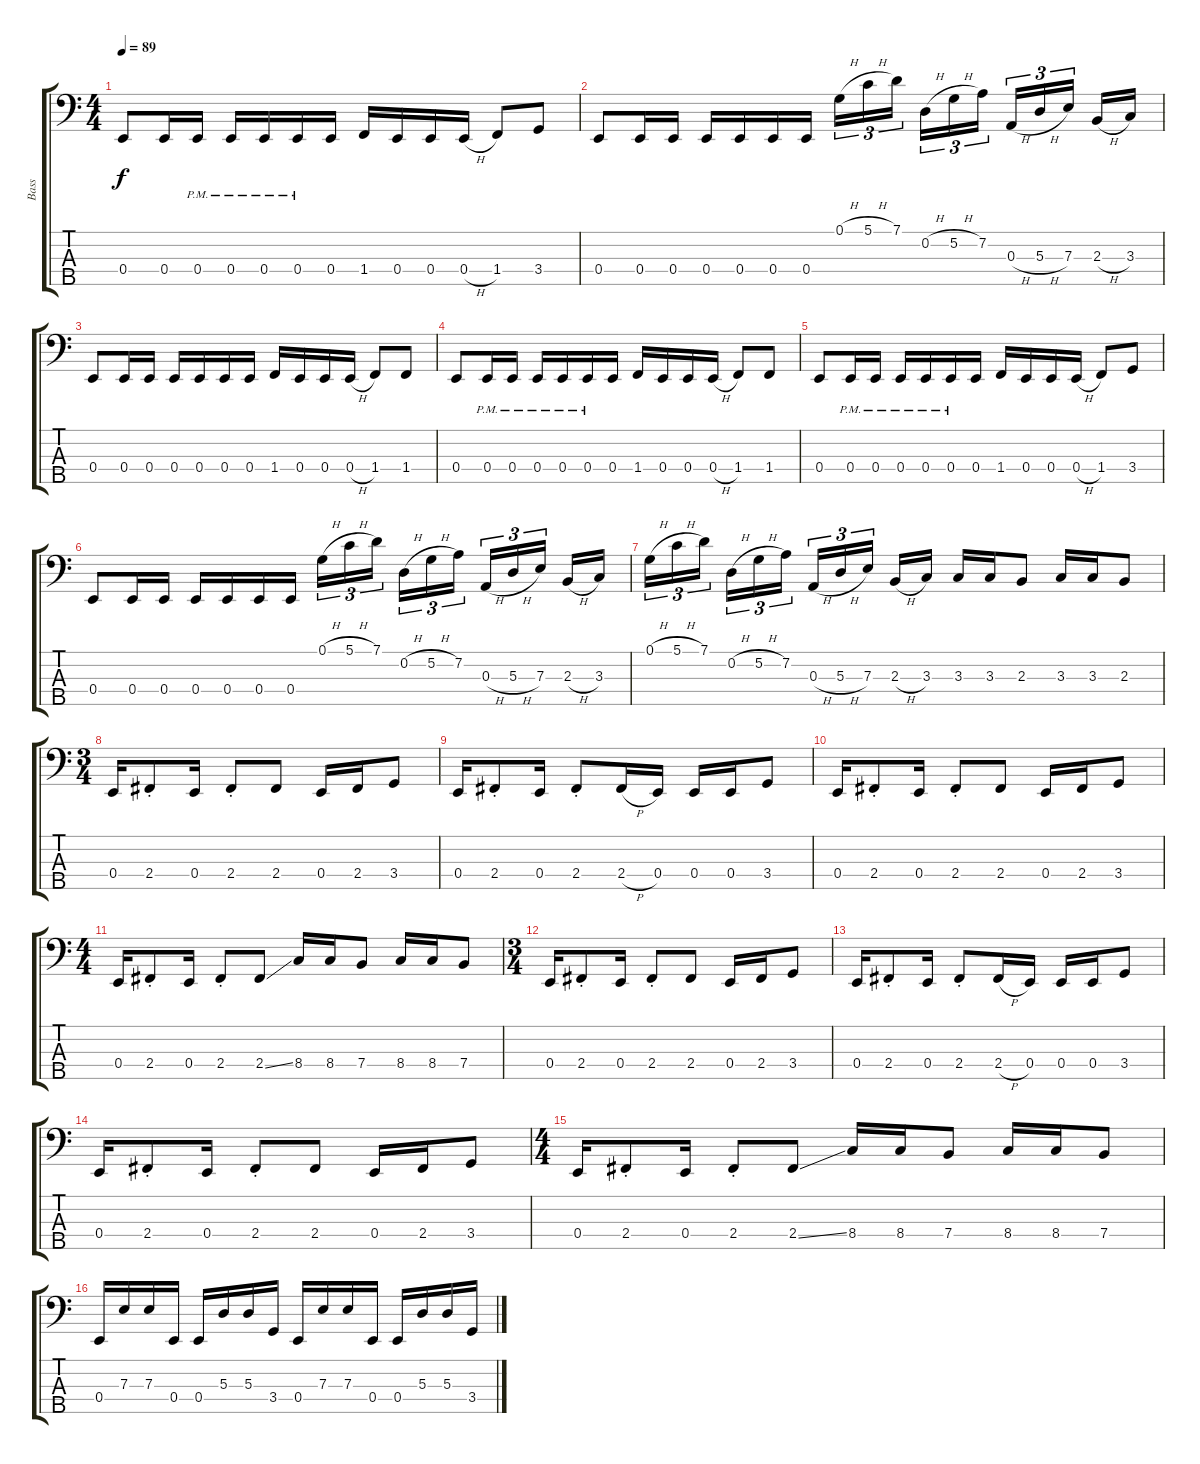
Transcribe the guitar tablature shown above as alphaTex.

\track ("Bass" "Bass") {instrument electricbasspick}
\staff {score tabs}
\tuning (G2 D2 A1 E1 B0) {hide}
\ts (4 4)
\tempo 89
\clef f4
\ks c
0.4.8{dy f} 0.4.16 0.4{pm}.16 0.4{pm}.16 0.4{pm}.16 0.4{pm}.16 0.4.16 1.4.16 0.4.16 0.4.16 0.4{h}.16 1.4.8 3.4.8 |
0.4.8 0.4.16 0.4.16 0.4.16 0.4.16 0.4.16 0.4.16 0.1{h}.16{tu (3 2)} 5.1{h}.16{tu (3 2)} 7.1.16{tu (3 2) beam splitsecondary} 0.2{h}.16{tu (3 2)} 5.2{h}.16{tu (3 2)} 7.2.16{tu (3 2)} 0.3{h}.16{tu (3 2)} 5.3{h}.16{tu (3 2)} 7.3.16{tu (3 2) beam splitsecondary} 2.3{h}.16 3.3.16 |
0.4.8 0.4.16 0.4.16 0.4.16 0.4.16 0.4.16 0.4.16 1.4.16 0.4.16 0.4.16 0.4{h}.16 1.4.8 1.4.8 |
0.4.8 0.4{pm}.16 0.4{pm}.16 0.4{pm}.16 0.4{pm}.16 0.4{pm}.16 0.4.16 1.4.16 0.4.16 0.4.16 0.4{h}.16 1.4.8 1.4.8 |
0.4.8 0.4{pm}.16 0.4{pm}.16 0.4{pm}.16 0.4{pm}.16 0.4{pm}.16 0.4.16 1.4.16 0.4.16 0.4.16 0.4{h}.16 1.4.8 3.4.8 |
0.4.8 0.4.16 0.4.16 0.4.16 0.4.16 0.4.16 0.4.16 0.1{h}.16{tu (3 2)} 5.1{h}.16{tu (3 2)} 7.1.16{tu (3 2) beam splitsecondary} 0.2{h}.16{tu (3 2)} 5.2{h}.16{tu (3 2)} 7.2.16{tu (3 2)} 0.3{h}.16{tu (3 2)} 5.3{h}.16{tu (3 2)} 7.3.16{tu (3 2) beam splitsecondary} 2.3{h}.16 3.3.16 |
0.1{h}.16{tu (3 2)} 5.1{h}.16{tu (3 2)} 7.1.16{tu (3 2) beam splitsecondary} 0.2{h}.16{tu (3 2)} 5.2{h}.16{tu (3 2)} 7.2.16{tu (3 2)} 0.3{h}.16{tu (3 2)} 5.3{h}.16{tu (3 2)} 7.3.16{tu (3 2) beam splitsecondary} 2.3{h}.16 3.3.16 3.3.16 3.3.16 2.3.8 3.3.16 3.3.16 2.3.8 |
\ts (3 4)
0.4.16 2.4{st}.8 0.4.16 2.4{st}.8 2.4.8 0.4.16 2.4.16 3.4.8 |
0.4.16 2.4{st}.8 0.4.16 2.4{st}.8 2.4{h}.16 0.4.16 0.4.16 0.4.16 3.4.8 |
0.4.16 2.4{st}.8 0.4.16 2.4{st}.8 2.4.8 0.4.16 2.4.16 3.4.8 |
\ts (4 4)
0.4.16 2.4{st}.8 0.4.16 2.4{st}.8 2.4{ss}.8 8.4.16 8.4.16 7.4.8 8.4.16 8.4.16 7.4.8 |
\ts (3 4)
0.4.16 2.4{st}.8 0.4.16 2.4{st}.8 2.4.8 0.4.16 2.4.16 3.4.8 |
0.4.16 2.4{st}.8 0.4.16 2.4{st}.8 2.4{h}.16 0.4.16 0.4.16 0.4.16 3.4.8 |
0.4.16 2.4{st}.8 0.4.16 2.4{st}.8 2.4.8 0.4.16 2.4.16 3.4.8 |
\ts (4 4)
0.4.16 2.4{st}.8 0.4.16 2.4{st}.8 2.4{ss}.8 8.4.16 8.4.16 7.4.8 8.4.16 8.4.16 7.4.8 |
0.4.16 7.3.16 7.3.16 0.4.16 0.4.16 5.3.16 5.3.16 3.4.16 0.4.16 7.3.16 7.3.16 0.4.16 0.4.16 5.3.16 5.3.16 3.4.16
